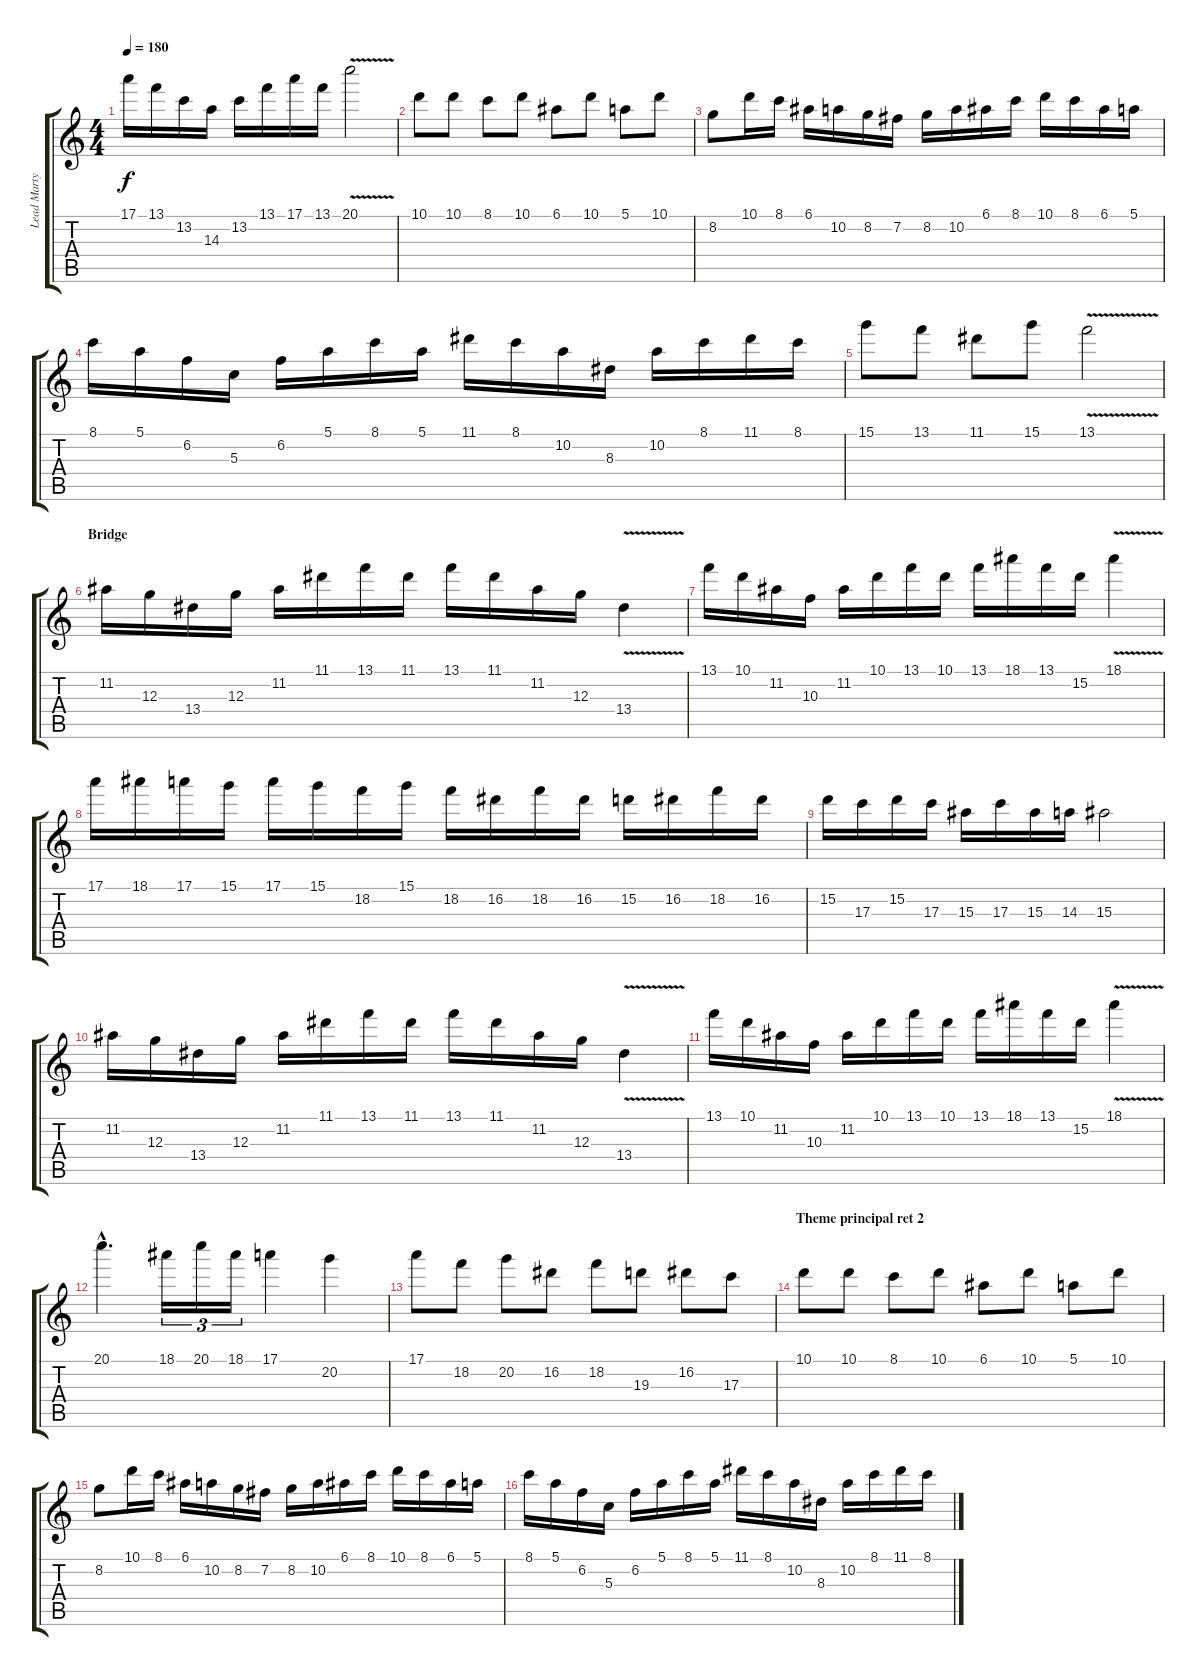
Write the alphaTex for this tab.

\track ("Lead Marty" "Lead Marty") {instrument distortionguitar}
\staff {score tabs}
\tuning (E4 B3 G3 D3 A2 E2) {hide}
\ts (4 4)
\tempo 180
\clef g2
\ks c
17.1.16{dy f} 13.1.16 13.2.16 14.3.16 13.2.16 13.1.16 17.1.16 13.1.16 20.1{v}.2 |
10.1.8 10.1.8 8.1.8 10.1.8 6.1.8 10.1.8 5.1.8 10.1.8 |
8.2.8 10.1.16 8.1.16 6.1.16 10.2.16 8.2.16 7.2.16 8.2.16 10.2.16 6.1.16 8.1.16 10.1.16 8.1.16 6.1.16 5.1.16 |
8.1.16 5.1.16 6.2.16 5.3.16 6.2.16 5.1.16 8.1.16 5.1.16 11.1.16 8.1.16 10.2.16 8.3.16 10.2.16 8.1.16 11.1.16 8.1.16 |
15.1.8 13.1.8 11.1.8 15.1.8 13.1{v}.2 |
\section ("" "Bridge")
11.2.16 12.3.16 13.4.16 12.3.16 11.2.16 11.1.16 13.1.16 11.1.16 13.1.16 11.1.16 11.2.16 12.3.16 13.4{v}.4 |
13.1.16 10.1.16 11.2.16 10.3.16 11.2.16 10.1.16 13.1.16 10.1.16 13.1.16 18.1.16 13.1.16 15.2.16 18.1{v}.4 |
17.1.16 18.1.16 17.1.16 15.1.16 17.1.16 15.1.16 18.2.16 15.1.16 18.2.16 16.2.16 18.2.16 16.2.16 15.2.16 16.2.16 18.2.16 16.2.16 |
15.2.16 17.3.16 15.2.16 17.3.16 15.3.16 17.3.16 15.3.16 14.3.16 15.3.2 |
11.2.16 12.3.16 13.4.16 12.3.16 11.2.16 11.1.16 13.1.16 11.1.16 13.1.16 11.1.16 11.2.16 12.3.16 13.4{v}.4 |
13.1.16 10.1.16 11.2.16 10.3.16 11.2.16 10.1.16 13.1.16 10.1.16 13.1.16 18.1.16 13.1.16 15.2.16 18.1{v}.4 |
20.1{hac}.4{d} 18.1.16{tu (3 2)} 20.1.16{tu (3 2)} 18.1.16{tu (3 2)} 17.1.4 20.2.4 |
17.1.8 18.2.8 20.2.8 16.2.8 18.2.8 19.3.8 16.2.8 17.3.8 |
\section ("" "Theme principal ret 2")
10.1.8 10.1.8 8.1.8 10.1.8 6.1.8 10.1.8 5.1.8 10.1.8 |
8.2.8 10.1.16 8.1.16 6.1.16 10.2.16 8.2.16 7.2.16 8.2.16 10.2.16 6.1.16 8.1.16 10.1.16 8.1.16 6.1.16 5.1.16 |
8.1.16 5.1.16 6.2.16 5.3.16 6.2.16 5.1.16 8.1.16 5.1.16 11.1.16 8.1.16 10.2.16 8.3.16 10.2.16 8.1.16 11.1.16 8.1.16
